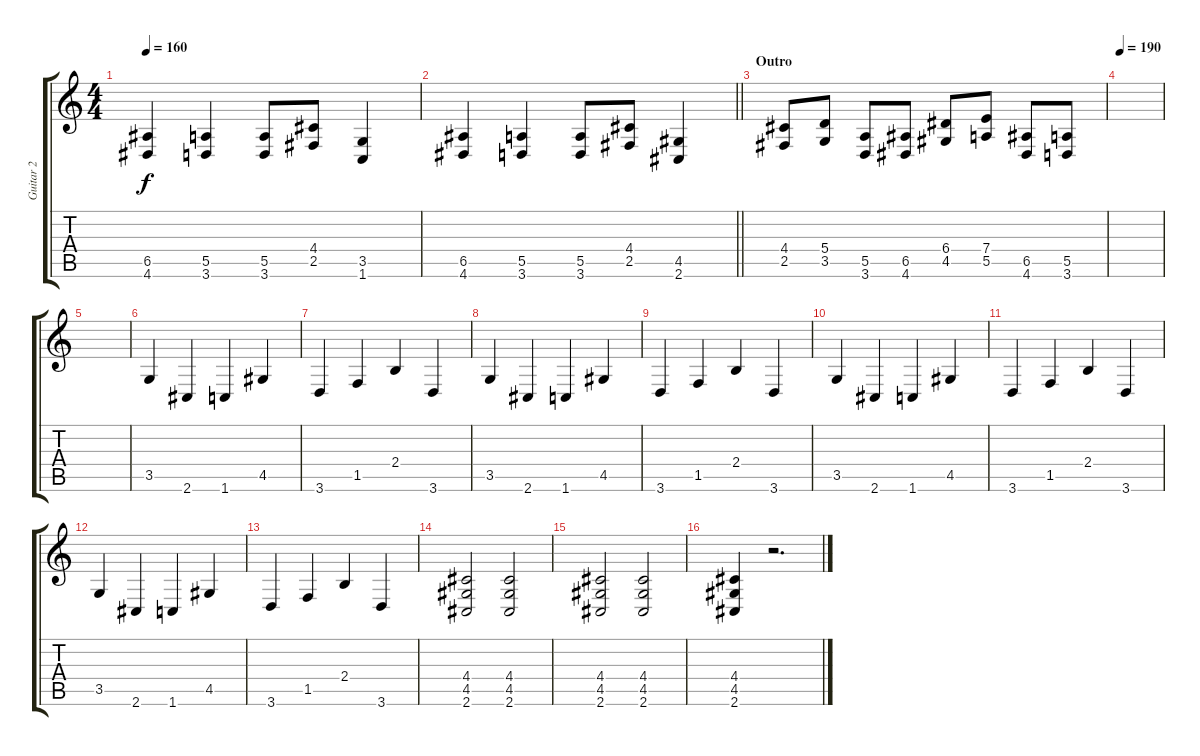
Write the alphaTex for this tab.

\track ("Guitar 2" "Guitar 2") {instrument distortionguitar}
\staff {score tabs}
\tuning (B3 Gb3 D3 A2 E2 B1) {hide}
\ts (4 4)
\tempo 160
\clef g2
\ks c
(6.5 4.6).4{dy f} (5.5 3.6).4 (5.5 3.6).8 (4.4 2.5).8 (3.5 1.6).4 |
\barLineRight lightlight
(6.5 4.6).4 (5.5 3.6).4 (5.5 3.6).8 (4.4 2.5).8 (4.5 2.6).4 |
\section ("" "Outro")
(4.4 2.5).8 (5.4 3.5).8 (5.5 3.6).8 (6.5 4.6).8 (6.4 4.5).8 (7.4 5.5).8 (6.5 4.6).8 (5.5 3.6).8 |
\tempo 190
|
|
3.5.4 2.6.4 1.6.4 4.5.4 |
3.6.4 1.5.4 2.4.4 3.6.4 |
3.5.4 2.6.4 1.6.4 4.5.4 |
3.6.4 1.5.4 2.4.4 3.6.4 |
3.5.4 2.6.4 1.6.4 4.5.4 |
3.6.4 1.5.4 2.4.4 3.6.4 |
3.5.4 2.6.4 1.6.4 4.5.4 |
3.6.4 1.5.4 2.4.4 3.6.4 |
(4.4 4.5 2.6).2 (4.4 4.5 2.6).2 |
(4.4 4.5 2.6).2 (4.4 4.5 2.6).2 |
(4.4 4.5 2.6).4 r.2{d}
